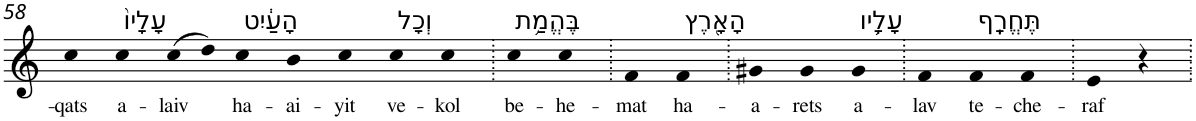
**kern	**text
*part1	*part1
*staff1	*staff1
*I"Piano	*
*I'Pno	*
!!LO:PB:g=z
*clefG2	*
*k[]	*
=58	=58
!	!LO:LY:b
4cc	-qats
!LO:TX:a:t=עָלָיו֙	!
!	!LO:LY:b
4cc	a-
!	!LO:LY:b
(8cc	-laiv
8dd)	.
!LO:TX:a:t=הָעַ֔יִט	!
!	!LO:LY:b
4cc	ha-
!	!LO:LY:b
4b	-ai-
!	!LO:LY:b
4cc	-yit
!LO:TX:a:t=וְכָל	!
!	!LO:LY:b
4cc	ve-
!	!LO:LY:b
4cc	-kol
=59.	=59.
!LO:TX:a:t=בֶּהֱמַ֥ת	!
!	!LO:LY:b
4cc	be-
!	!LO:LY:b
4cc	-he-
=60.	=60.
!	!LO:LY:b
4f	-mat
!LO:TX:a:t=הָאָ֖רֶץ	!
!	!LO:LY:b
4f	ha-
=61.	=61.
!	!LO:LY:b
4g#X	-a-
!	!LO:LY:b
4g#	-rets
!LO:TX:a:t=עָלָ֥יו	!
!	!LO:LY:b
4g#	a-
=62.	=62.
!	!LO:LY:b
4f	-lav
!LO:TX:a:t=תֶּחֱרָֽף	!
!	!LO:LY:b
4f	te-
!	!LO:LY:b
4f	-che-
=63.	=63.
!	!LO:LY:b
4e	-raf
4r	.
=.	=.
*-	*-
